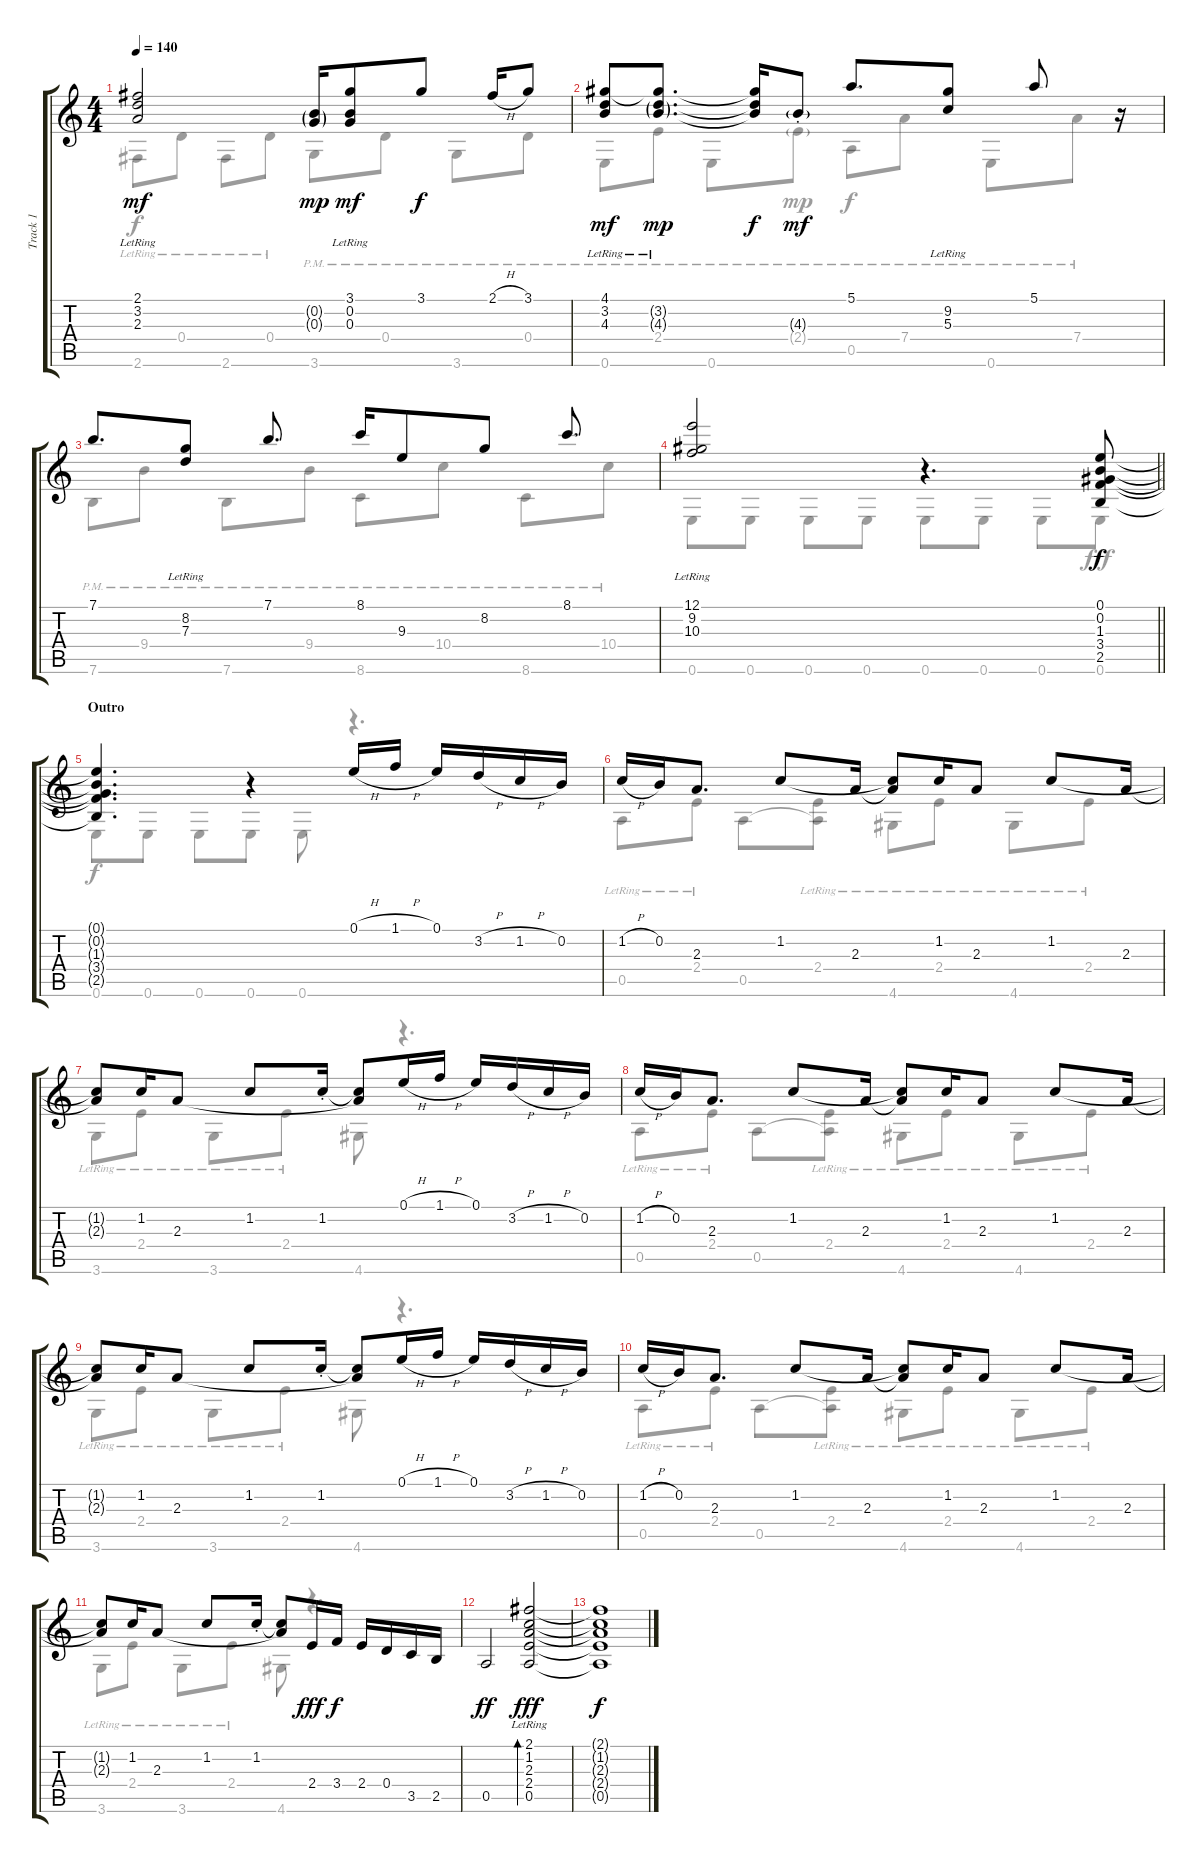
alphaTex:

\track ("Track 1" "Track 1") {instrument acousticguitarsteel}
\staff {score tabs}
\tuning (E4 B3 G3 D3 A2 E2) {hide}
\voice
\ts (4 4)
\tempo 140
\clef g2
\ks c
(2.1 3.2{lr} 2.3{lr}).2{dy mf} (0.2{g} 0.3{g}).16{dy mp} (3.1 0.2{lr} 0.3{lr}).8{dy mf} 3.1.8{dy f} 2.1{h}.16 3.1.8 |
(4.1 3.2{lr} 4.3{lr}).8{dy mf} (4.1{t} 3.2{g lr} 4.3{g}).8{d dy mp} (4.1{t} 3.2{t} 4.3{t}).16{dy f} 4.3{g st}.8{dy mf} 5.1.8{d} (9.2 5.3{lr}).8 5.1.8 r.16 |
7.1.8{d} (8.2 7.3{lr}).8 7.1.8{d} 8.1.16 9.3.8 8.2.8 8.1.8{d} |
\barLineRight lightlight
(12.1{lr} 9.2{lr} 10.3{lr}).2 r.4{d} (0.1 0.2 1.3 3.4 2.5).8{dy f} |
\section ("" "Outro")
(0.1{t} 0.2{t} 1.3{t} 3.4{t} 2.5{t}).4{d} r.4 0.1{h}.16 1.1{h}.16 0.1.16 3.2{h}.16 1.2{h}.16 0.2.16 |
1.2{h}.16 0.2.16 2.3.8{d} 1.2.8 2.3.16 (1.2{t} 2.3{t}).8 1.2.16 2.3.8 1.2.8 2.3.16 |
(1.2{t} 2.3{t}).8 1.2.16 2.3.8 1.2.8 1.2{st}.16 (1.2{t} 2.3{t}).8 0.1{h}.16 1.1{h}.16 0.1.16 3.2{h}.16 1.2{h}.16 0.2.16 |
1.2{h}.16 0.2.16 2.3.8{d} 1.2.8 2.3.16 (1.2{t} 2.3{t}).8 1.2.16 2.3.8 1.2.8 2.3.16 |
(1.2{t} 2.3{t}).8 1.2.16 2.3.8 1.2.8 1.2{st}.16 (1.2{t} 2.3{t}).8 0.1{h}.16 1.1{h}.16 0.1.16 3.2{h}.16 1.2{h}.16 0.2.16 |
1.2{h}.16 0.2.16 2.3.8{d} 1.2.8 2.3.16 (1.2{t} 2.3{t}).8 1.2.16 2.3.8 1.2.8 2.3.16 |
(1.2{t} 2.3{t}).8 1.2.16 2.3.8 1.2.8 1.2{st}.16 (1.2{t} 2.3{t}).8 2.4.16{dy fff} 3.4.16{dy f} 2.4.16 0.4.16 3.5.16 2.5.16 |
0.5.2{dy ff} (2.1 1.2{lr} 2.3{lr} 2.4{lr} 0.5{lr}).2{bd 30 dy fff} |
(2.1{t} 1.2{t} 2.3{t} 2.4{t} 0.5{t}).1{dy f}
\voice
\clef g2
\ottava regular
\simile none
\ks c
2.6{lr}.8{dy f} 0.4{lr}.8 2.6{lr}.8 0.4{lr}.8 3.6{pm}.8 0.4{pm}.8 3.6{pm}.8 0.4{pm}.8 |
0.6{pm}.8 2.4{pm}.8 0.6{pm}.8 2.4{g pm}.8{dy mp} 0.5{pm}.8{dy f} 7.4{pm}.8 0.6{pm}.8 7.4{pm}.8 |
7.6{pm}.8 9.4{pm}.8 7.6{pm}.8 9.4{pm}.8 8.6{pm}.8 10.4{pm}.8 8.6{pm}.8 10.4{pm}.8 |
\barLineRight lightlight
0.6.8 0.6.8 0.6.8 0.6.8 0.6.8 0.6.8 0.6.8 0.6.8{dy fff} |
0.6.8{dy f} 0.6.8 0.6.8 0.6.8 0.6.8 r.4{d} |
0.5{lr}.8 2.4{lr}.8 0.5.8 (2.4{lr} 0.5{t}).8 4.6{lr}.8 2.4{lr}.8 4.6{lr}.8 2.4{lr}.8 |
3.6{lr}.8 2.4{lr}.8 3.6{lr}.8 2.4{lr}.8 4.6.8 r.4{d} |
0.5{lr}.8 2.4{lr}.8 0.5.8 (2.4{lr} 0.5{t}).8 4.6{lr}.8 2.4{lr}.8 4.6{lr}.8 2.4{lr}.8 |
3.6{lr}.8 2.4{lr}.8 3.6{lr}.8 2.4{lr}.8 4.6.8 r.4{d} |
0.5{lr}.8 2.4{lr}.8 0.5.8 (2.4{lr} 0.5{t}).8 4.6{lr}.8 2.4{lr}.8 4.6{lr}.8 2.4{lr}.8 |
3.6{lr}.8 2.4{lr}.8 3.6{lr}.8 2.4{lr}.8 4.6.8 r.4{d} |
|
